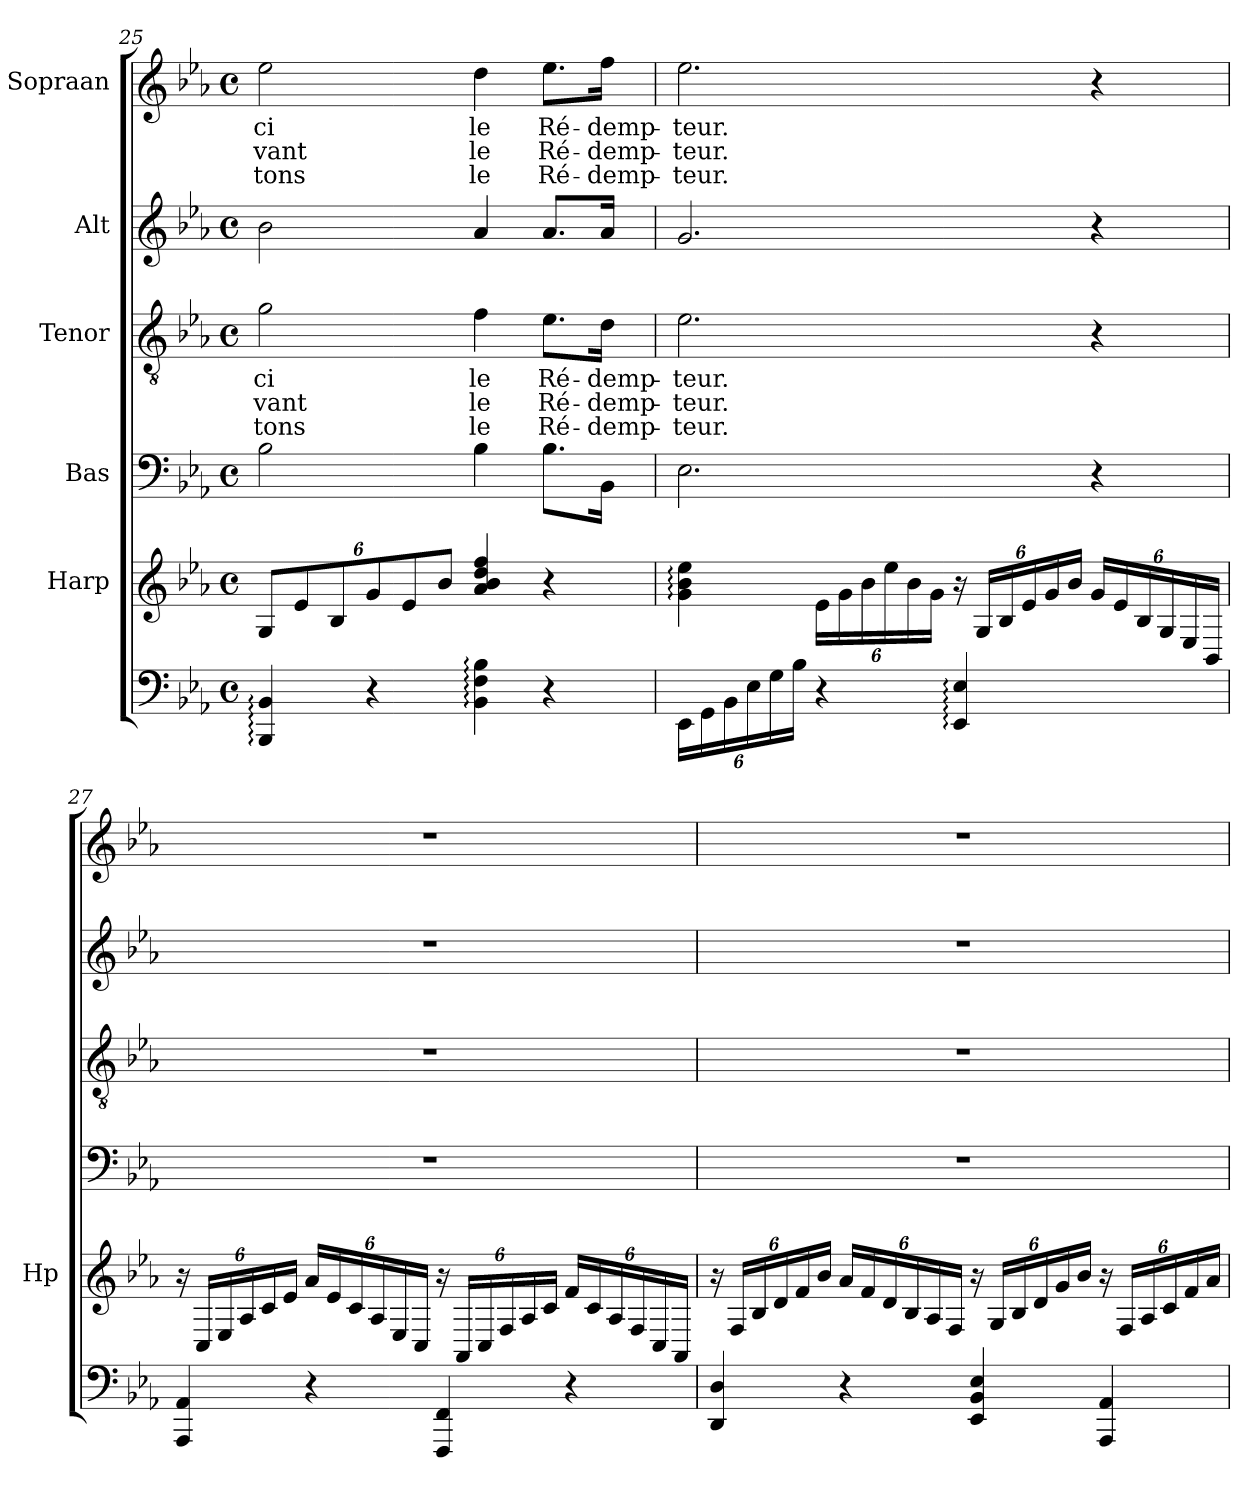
**kern	**kern	**kern	**kern	**text	**text	**text	**kern	**kern	**text	**text	**text
*part6	*part5	*part4	*part3	*part3	*part3	*part3	*part2	*part1	*part1	*part1	*part1
*staff6	*staff5	*staff4	*staff3	*staff3	*staff3	*staff3	*staff2	*staff1	*staff1	*staff1	*staff1
*	*I"Harp	*I"Bas	*I"Tenor	*	*	*	*I"Alt	*I"Sopraan	*	*	*
*	*I'Hp	*	*	*	*	*	*	*	*	*	*
!!LO:PB:g=z
*clefF4	*clefG2	*clefF4	*clefGv2	*	*	*	*clefG2	*clefG2	*	*	*
*k[b-e-a-]	*k[b-e-a-]	*k[b-e-a-]	*k[b-e-a-]	*	*	*	*k[b-e-a-]	*k[b-e-a-]	*	*	*
*E-:	*E-:	*E-:	*E-:	*	*	*	*E-:	*E-:	*	*	*
*M4/4	*M4/4	*M4/4	*M4/4	*	*	*	*M4/4	*M4/4	*	*	*
*met(c)	*met(c)	*met(c)	*met(c)	*	*	*	*met(c)	*met(c)	*	*	*
=25	=25	=25	=25	=25	=25	=25	=25	=25	=25	=25	=25
!	!	!	!	!LO:LY:b	!LO:LY:b	!LO:LY:b	!	!	!	!	!
!	!	!	!	!	!	!	!	!	!LO:LY:b	!LO:LY:b	!LO:LY:b
4BBB-/: 4BB-/:	12G/L	2B-\	2g\	-ci	-vant	-tons	2b-\	2ee-\	-ci	-vant	-tons
.	12e-/	.	.	.	.	.	.	.	.	.	.
.	12B-/	.	.	.	.	.	.	.	.	.	.
4r	12g/	.	.	.	.	.	.	.	.	.	.
.	12e-/	.	.	.	.	.	.	.	.	.	.
.	12b-/J	.	.	.	.	.	.	.	.	.	.
!	!	!	!	!LO:LY:b	!LO:LY:b	!LO:LY:b	!	!	!	!	!
!	!	!	!	!	!	!	!	!	!LO:LY:b	!LO:LY:b	!LO:LY:b
4BB-\: 4F\: 4B-\:	4a-/ 4b-/ 4dd/ 4ff/	4B-\	4f\	le	le	le	4a-/	4dd\	le	le	le
!	!	!	!	!LO:LY:b	!LO:LY:b	!LO:LY:b	!	!	!	!	!
!	!	!	!	!	!	!	!	!	!LO:LY:b	!LO:LY:b	!LO:LY:b
4r	4r	8.B-\L	8.e-\L	Ré-	Ré-	Ré-	8.a-/L	8.ee-\L	Ré-	Ré-	Ré-
!	!	!	!	!LO:LY:b	!LO:LY:b	!LO:LY:b	!	!	!	!	!
!	!	!	!	!	!	!	!	!	!LO:LY:b	!LO:LY:b	!LO:LY:b
.	.	16BB-\Jk	16d\Jk	-demp-	-demp-	-demp-	16a-/Jk	16ff\Jk	-demp-	-demp-	-demp-
=26	=26	=26	=26	=26	=26	=26	=26	=26	=26	=26	=26
!	!	!	!	!LO:LY:b	!LO:LY:b	!LO:LY:b	!	!	!	!	!
!	!	!	!	!	!	!	!	!	!LO:LY:b	!LO:LY:b	!LO:LY:b
24EE-\LL	4g\: 4b-\: 4ee-\:	2.E-\	2.e-\	-teur.	-teur.	-teur.	2.g/	2.ee-\	-teur.	-teur.	-teur.
24GG\	.	.	.	.	.	.	.	.	.	.	.
24BB-\	.	.	.	.	.	.	.	.	.	.	.
24E-\	.	.	.	.	.	.	.	.	.	.	.
24G\	.	.	.	.	.	.	.	.	.	.	.
24B-\JJ	.	.	.	.	.	.	.	.	.	.	.
4r	24e-\LL	.	.	.	.	.	.	.	.	.	.
.	24g\	.	.	.	.	.	.	.	.	.	.
.	24b-\	.	.	.	.	.	.	.	.	.	.
.	24ee-\	.	.	.	.	.	.	.	.	.	.
.	24b-\	.	.	.	.	.	.	.	.	.	.
.	24g\JJ	.	.	.	.	.	.	.	.	.	.
*	*Xbrackettup	*	*	*	*	*	*	*	*	*	*
4EE-/: 4E-/:	24r	.	.	.	.	.	.	.	.	.	.
.	24G/LL	.	.	.	.	.	.	.	.	.	.
.	24B-/	.	.	.	.	.	.	.	.	.	.
.	24e-/	.	.	.	.	.	.	.	.	.	.
.	24g/	.	.	.	.	.	.	.	.	.	.
.	24b-/JJ	.	.	.	.	.	.	.	.	.	.
4ryy	24g/LL	4r	4r	.	.	.	4r	4r	.	.	.
.	24e-/	.	.	.	.	.	.	.	.	.	.
.	24B-/	.	.	.	.	.	.	.	.	.	.
.	24G/	.	.	.	.	.	.	.	.	.	.
.	24E-/	.	.	.	.	.	.	.	.	.	.
.	24BB-/JJ	.	.	.	.	.	.	.	.	.	.
!!LO:LB:g=z
=27	=27	=27	=27	=27	=27	=27	=27	=27	=27	=27	=27
4AAA-/ 4AA-/	24r	1r	1r	.	.	.	1r	1r	.	.	.
.	24C/LL	.	.	.	.	.	.	.	.	.	.
.	24E-/	.	.	.	.	.	.	.	.	.	.
.	24A-/	.	.	.	.	.	.	.	.	.	.
.	24c/	.	.	.	.	.	.	.	.	.	.
.	24e-/JJ	.	.	.	.	.	.	.	.	.	.
*	*brackettup	*	*	*	*	*	*	*	*	*	*
4r	24a-/LL	.	.	.	.	.	.	.	.	.	.
.	24e-/	.	.	.	.	.	.	.	.	.	.
.	24c/	.	.	.	.	.	.	.	.	.	.
.	24A-/	.	.	.	.	.	.	.	.	.	.
.	24E-/	.	.	.	.	.	.	.	.	.	.
.	24C/JJ	.	.	.	.	.	.	.	.	.	.
*	*Xbrackettup	*	*	*	*	*	*	*	*	*	*
4FFF/ 4FF/	24r	.	.	.	.	.	.	.	.	.	.
.	24AA-/LL	.	.	.	.	.	.	.	.	.	.
.	24C/	.	.	.	.	.	.	.	.	.	.
.	24F/	.	.	.	.	.	.	.	.	.	.
.	24A-/	.	.	.	.	.	.	.	.	.	.
.	24c/JJ	.	.	.	.	.	.	.	.	.	.
*	*brackettup	*	*	*	*	*	*	*	*	*	*
4r	24f/LL	.	.	.	.	.	.	.	.	.	.
.	24c/	.	.	.	.	.	.	.	.	.	.
.	24A-/	.	.	.	.	.	.	.	.	.	.
.	24F/	.	.	.	.	.	.	.	.	.	.
.	24C/	.	.	.	.	.	.	.	.	.	.
.	24AA-/JJ	.	.	.	.	.	.	.	.	.	.
=28	=28	=28	=28	=28	=28	=28	=28	=28	=28	=28	=28
*	*Xbrackettup	*	*	*	*	*	*	*	*	*	*
4DD/ 4D/	24r	1r	1r	.	.	.	1r	1r	.	.	.
.	24F/LL	.	.	.	.	.	.	.	.	.	.
.	24B-/	.	.	.	.	.	.	.	.	.	.
.	24d/	.	.	.	.	.	.	.	.	.	.
.	24f/	.	.	.	.	.	.	.	.	.	.
.	24b-/JJ	.	.	.	.	.	.	.	.	.	.
*	*brackettup	*	*	*	*	*	*	*	*	*	*
4r	24a-/LL	.	.	.	.	.	.	.	.	.	.
.	24f/	.	.	.	.	.	.	.	.	.	.
.	24d/	.	.	.	.	.	.	.	.	.	.
.	24B-/	.	.	.	.	.	.	.	.	.	.
.	24A-/	.	.	.	.	.	.	.	.	.	.
.	24F/JJ	.	.	.	.	.	.	.	.	.	.
*	*Xbrackettup	*	*	*	*	*	*	*	*	*	*
4EE-/ 4BB-/ 4E-/	24r	.	.	.	.	.	.	.	.	.	.
.	24G/LL	.	.	.	.	.	.	.	.	.	.
.	24B-/	.	.	.	.	.	.	.	.	.	.
.	24d/	.	.	.	.	.	.	.	.	.	.
.	24g/	.	.	.	.	.	.	.	.	.	.
.	24b-/JJ	.	.	.	.	.	.	.	.	.	.
4AAA-/ 4AA-/	24r	.	.	.	.	.	.	.	.	.	.
.	24F/LL	.	.	.	.	.	.	.	.	.	.
.	24A-/	.	.	.	.	.	.	.	.	.	.
.	24c/	.	.	.	.	.	.	.	.	.	.
.	24f/	.	.	.	.	.	.	.	.	.	.
.	24a-/JJ	.	.	.	.	.	.	.	.	.	.
=	=	=	=	=	=	=	=	=	=	=	=
*-	*-	*-	*-	*-	*-	*-	*-	*-	*-	*-	*-
